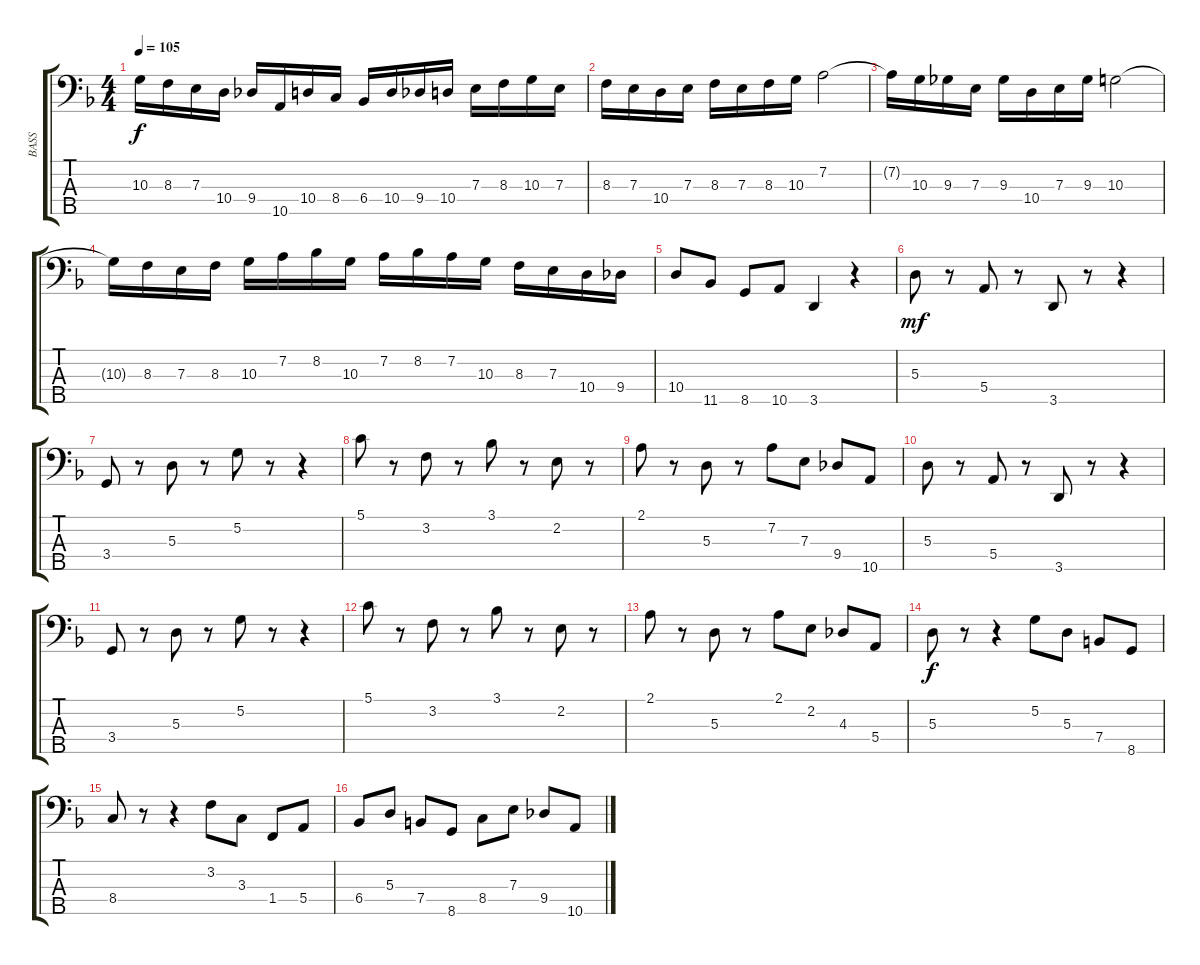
\track ("BASS" "BASS") {instrument electricbassfinger}
\staff {score tabs}
\tuning (G2 D2 A1 E1 B0) {hide}
\ts (4 4)
\tempo 105
\clef f4
\ks dminor
10.3.16{dy f} 8.3.16 7.3.16 10.4.16 9.4.16 10.5.16 10.4.16 8.4.16 6.4.16 10.4.16 9.4.16 10.4.16 7.3.16 8.3.16 10.3.16 7.3.16 |
8.3.16 7.3.16 10.4.16 7.3.16 8.3.16 7.3.16 8.3.16 10.3.16 7.2.2 |
7.2{t}.16 10.3.16 9.3.16 7.3.16 9.3.16 10.4.16 7.3.16 9.3.16 10.3.2 |
10.3{t}.16 8.3.16 7.3.16 8.3.16 10.3.16 7.2.16 8.2.16 10.3.16 7.2.16 8.2.16 7.2.16 10.3.16 8.3.16 7.3.16 10.4.16 9.4.16 |
10.4.8 11.5.8 8.5.8 10.5.8 3.5.4 r.4 |
5.3.8{dy mf} r.8 5.4.8 r.8 3.5.8 r.8 r.4 |
3.4.8 r.8 5.3.8 r.8 5.2.8 r.8 r.4 |
5.1.8 r.8 3.2.8 r.8 3.1.8 r.8 2.2.8 r.8 |
2.1.8 r.8 5.3.8 r.8 7.2.8 7.3.8 9.4.8 10.5.8 |
5.3.8 r.8 5.4.8 r.8 3.5.8 r.8 r.4 |
3.4.8 r.8 5.3.8 r.8 5.2.8 r.8 r.4 |
5.1.8 r.8 3.2.8 r.8 3.1.8 r.8 2.2.8 r.8 |
2.1.8 r.8 5.3.8 r.8 2.1.8 2.2.8 4.3.8 5.4.8 |
5.3.8{dy f} r.8 r.4 5.2.8 5.3.8 7.4.8 8.5.8 |
8.4.8 r.8 r.4 3.2.8 3.3.8 1.4.8 5.4.8 |
6.4.8 5.3.8 7.4.8 8.5.8 8.4.8 7.3.8 9.4.8 10.5.8
